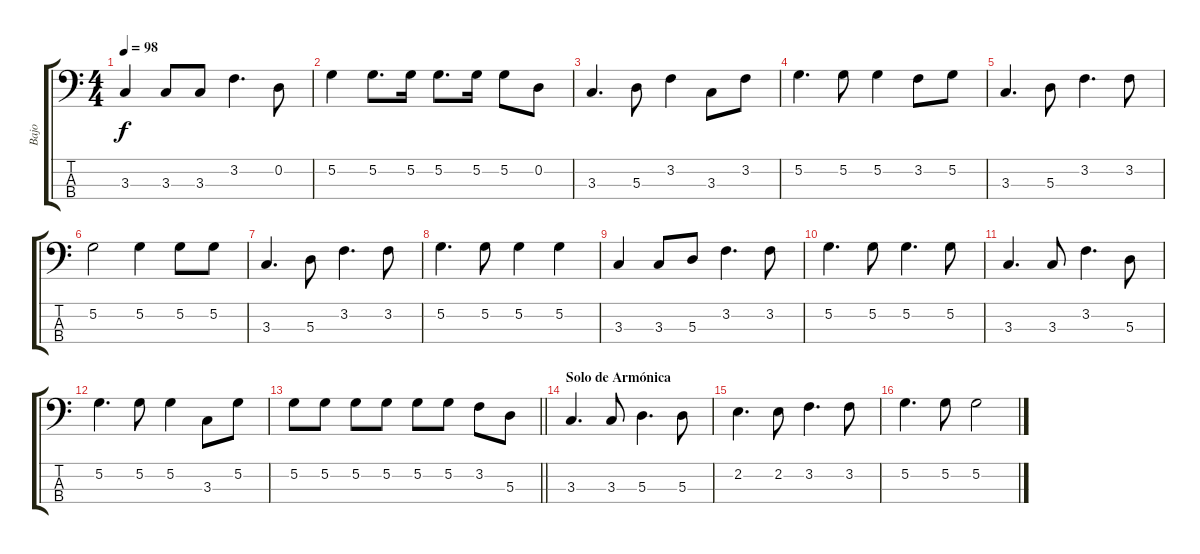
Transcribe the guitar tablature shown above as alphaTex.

\track ("Bajo" "Bajo") {instrument electricbasspick}
\staff {score tabs}
\tuning (G2 D2 A1 E1) {hide}
\ts (4 4)
\tempo 98
\clef f4
\ks c
3.3.4{dy f} 3.3.8 3.3.8 3.2.4{d} 0.2.8 |
5.2.4 5.2.8{d} 5.2.16 5.2.8{d} 5.2.16 5.2.8 0.2.8 |
3.3.4{d} 5.3.8 3.2.4 3.3.8 3.2.8 |
5.2.4{d} 5.2.8 5.2.4 3.2.8 5.2.8 |
3.3.4{d} 5.3.8 3.2.4{d} 3.2.8 |
5.2.2 5.2.4 5.2.8 5.2.8 |
3.3.4{d} 5.3.8 3.2.4{d} 3.2.8 |
5.2.4{d} 5.2.8 5.2.4 5.2.4 |
3.3.4 3.3.8 5.3.8 3.2.4{d} 3.2.8 |
5.2.4{d} 5.2.8 5.2.4{d} 5.2.8 |
3.3.4{d} 3.3.8 3.2.4{d} 5.3.8 |
5.2.4{d} 5.2.8 5.2.4 3.3.8 5.2.8 |
\barLineRight lightlight
5.2.8 5.2.8 5.2.8 5.2.8 5.2.8 5.2.8 3.2.8 5.3.8 |
\section ("" "Solo de Armónica")
3.3.4{d} 3.3.8 5.3.4{d} 5.3.8 |
2.2.4{d} 2.2.8 3.2.4{d} 3.2.8 |
5.2.4{d} 5.2.8 5.2.2
